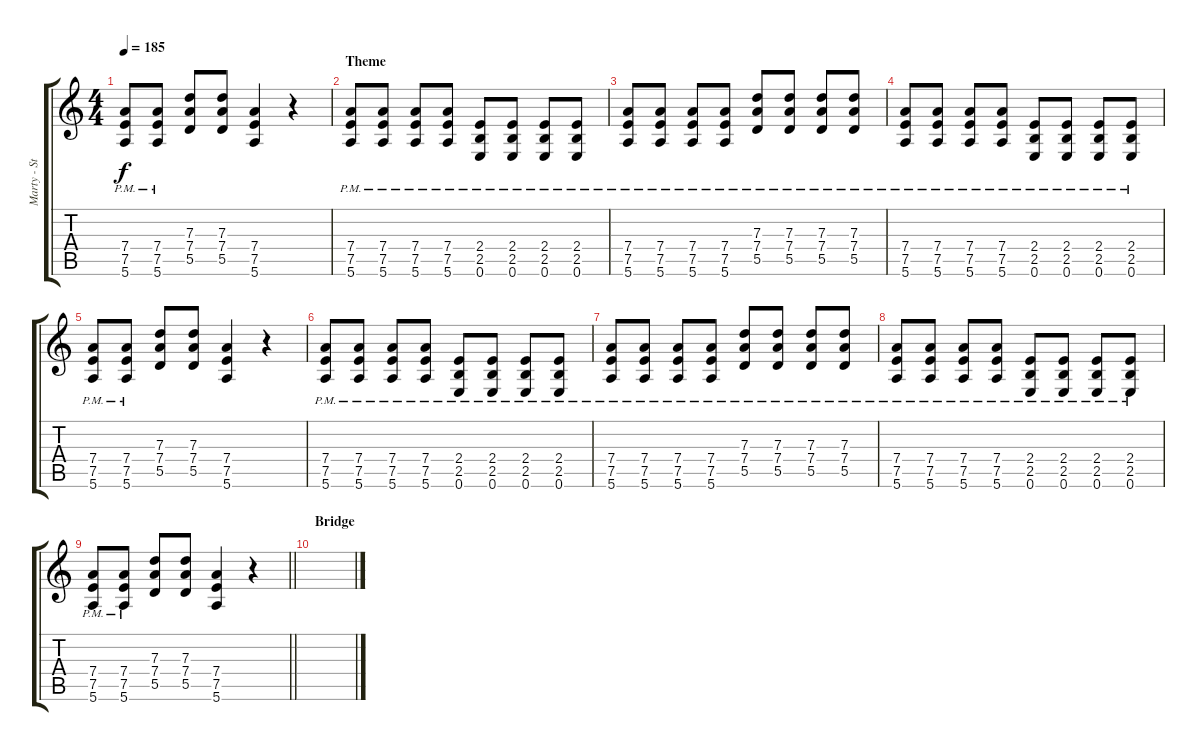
\track ("Marty - Studio Guitar" "Marty - St") {instrument overdrivenguitar}
\staff {score tabs}
\tuning (E4 B3 G3 D3 A2 E2) {hide}
\ts (4 4)
\tempo 185
\clef g2
\ks c
(7.4{pm} 7.5{pm} 5.6{pm}).8{dy f} (7.4{pm} 7.5{pm} 5.6{pm}).8 (7.3 7.4 5.5).8 (7.3 7.4 5.5).8 (7.4 7.5 5.6).4 r.4 |
\section ("" "Theme")
(7.4{pm} 7.5{pm} 5.6{pm}).8 (7.4{pm} 7.5{pm} 5.6{pm}).8 (7.4{pm} 7.5{pm} 5.6{pm}).8 (7.4{pm} 7.5{pm} 5.6{pm}).8 (2.4{pm} 2.5{pm} 0.6{pm}).8 (2.4{pm} 2.5{pm} 0.6{pm}).8 (2.4{pm} 2.5{pm} 0.6{pm}).8 (2.4{pm} 2.5{pm} 0.6{pm}).8 |
(7.4{pm} 7.5{pm} 5.6{pm}).8 (7.4{pm} 7.5{pm} 5.6{pm}).8 (7.4{pm} 7.5{pm} 5.6{pm}).8 (7.4{pm} 7.5{pm} 5.6{pm}).8 (7.3{pm} 7.4{pm} 5.5{pm}).8 (7.3{pm} 7.4{pm} 5.5{pm}).8 (7.3{pm} 7.4{pm} 5.5{pm}).8 (7.3{pm} 7.4{pm} 5.5{pm}).8 |
(7.4{pm} 7.5{pm} 5.6{pm}).8 (7.4{pm} 7.5{pm} 5.6{pm}).8 (7.4{pm} 7.5{pm} 5.6{pm}).8 (7.4{pm} 7.5{pm} 5.6{pm}).8 (2.4{pm} 2.5{pm} 0.6{pm}).8 (2.4{pm} 2.5{pm} 0.6{pm}).8 (2.4{pm} 2.5{pm} 0.6{pm}).8 (2.4{pm} 2.5{pm} 0.6{pm}).8 |
(7.4{pm} 7.5{pm} 5.6{pm}).8 (7.4{pm} 7.5{pm} 5.6{pm}).8 (7.3 7.4 5.5).8 (7.3 7.4 5.5).8 (7.4 7.5 5.6).4 r.4 |
(7.4{pm} 7.5{pm} 5.6{pm}).8 (7.4{pm} 7.5{pm} 5.6{pm}).8 (7.4{pm} 7.5{pm} 5.6{pm}).8 (7.4{pm} 7.5{pm} 5.6{pm}).8 (2.4{pm} 2.5{pm} 0.6{pm}).8 (2.4{pm} 2.5{pm} 0.6{pm}).8 (2.4{pm} 2.5{pm} 0.6{pm}).8 (2.4{pm} 2.5{pm} 0.6{pm}).8 |
(7.4{pm} 7.5{pm} 5.6{pm}).8 (7.4{pm} 7.5{pm} 5.6{pm}).8 (7.4{pm} 7.5{pm} 5.6{pm}).8 (7.4{pm} 7.5{pm} 5.6{pm}).8 (7.3{pm} 7.4{pm} 5.5{pm}).8 (7.3{pm} 7.4{pm} 5.5{pm}).8 (7.3{pm} 7.4{pm} 5.5{pm}).8 (7.3{pm} 7.4{pm} 5.5{pm}).8 |
(7.4{pm} 7.5{pm} 5.6{pm}).8 (7.4{pm} 7.5{pm} 5.6{pm}).8 (7.4{pm} 7.5{pm} 5.6{pm}).8 (7.4{pm} 7.5{pm} 5.6{pm}).8 (2.4{pm} 2.5{pm} 0.6{pm}).8 (2.4{pm} 2.5{pm} 0.6{pm}).8 (2.4{pm} 2.5{pm} 0.6{pm}).8 (2.4{pm} 2.5{pm} 0.6{pm}).8 |
\barLineRight lightlight
(7.4{pm} 7.5{pm} 5.6{pm}).8 (7.4{pm} 7.5{pm} 5.6{pm}).8 (7.3 7.4 5.5).8 (7.3 7.4 5.5).8 (7.4 7.5 5.6).4 r.4 |
\section ("" "Bridge")
